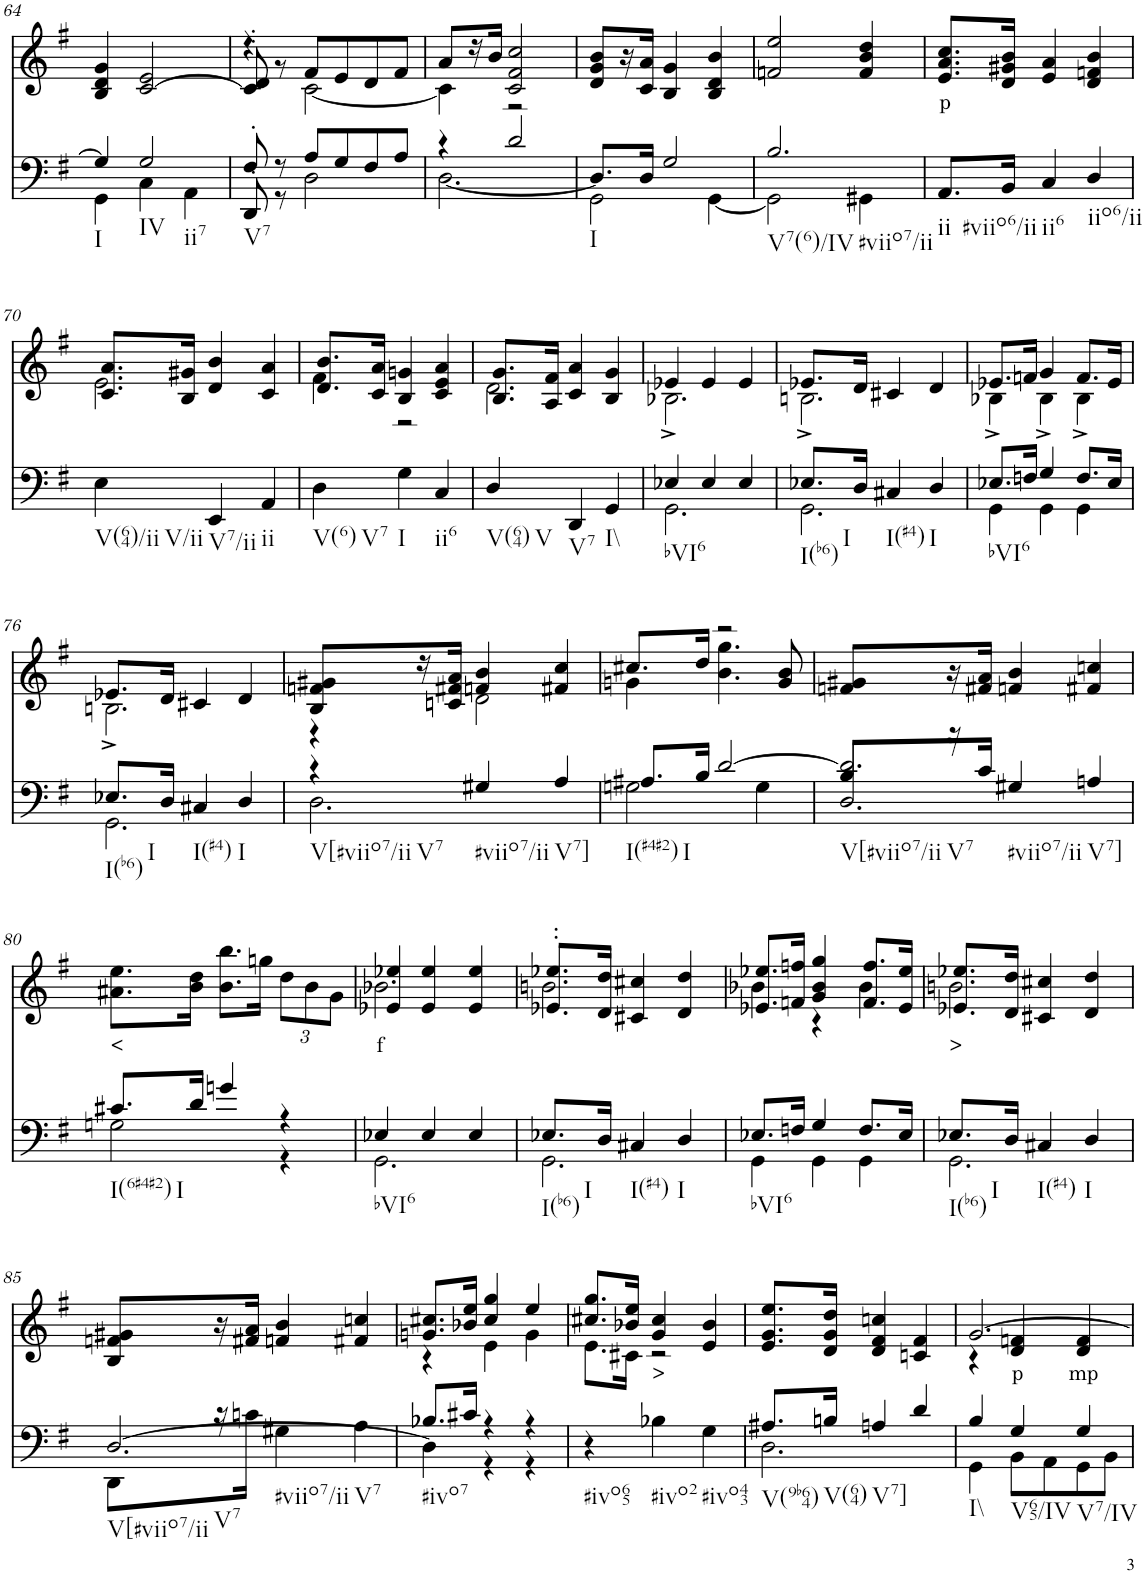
**kern	**kern	**text
*part2	*part1	*part1
*staff2	*staff1	*staff1
*I"piano	*I"piano	*
*I'Pno	*I'Pno	*
!!LO:PB:g=z
*clefF4	*clefG2	*
*k[f#]	*k[f#]	*
*G:	*G:	*
*M3/4	*M3/4	*
=64	=64	=64
*^	*	*
!LO:TX:b:t=I	!	!	!
4G/]	4GG\	4B/ 4d/ 4g/	.
!LO:TX:b:t=IV	!	!	!
!LO:TX:b:t=ii7	!	!	!
2G/	4C\	[2c/ 2e/	.
.	4AA\	.	.
=65	=65	=65	=65
*	*	*^	*
!LO:TX:b:t=V7	!	!	!	!
8F#'/	8DD'/	4r	8c/]' 8d/'	.
8r	8r	.	8r	.
8A/L	2D\	[2c\	8f#/L	.
8G/	.	.	8e/	.
8F#/	.	.	8d/	.
8A/J	.	.	8f#/J	.
=66	=66	=66	=66	=66
4r	[2.D\	8a/L	4c\]	.
.	.	16r	.	.
.	.	16b/JJ	.	.
2d/	.	2c/ 2f#/ 2cc/	2r	.
=67	=67	=67	=67	=67
!LO:TX:b:t=I	!	!	!	!
*	*	*v	*v	*
8.D/L]	2GG\	8d/ 8g/ 8b/L	.
.	.	16r	.
16D/Jk	.	16c/ 16a/JJ	.
2G/	.	4B/ 4g/	.
.	[4GG\	4B/ 4d/ 4b/	.
=68	=68	=68	=68
!LO:TX:b:t=V7(6)/IV	!	!	!
!LO:TX:b:t=#viio7/ii	!	!	!
2.B/	2GG\]	2fn/ 2ee/	.
.	4GG#X\	4f/ 4b/ 4dd/	.
=69	=69	=69	=69
!LO:TX:b:t=ii	!	!	!
!LO:TX:b:t=#viio6/ii	!	!	!
!	!	!	!LO:LY:b
*v	*v	*	*
8.AA/L	8.e/ 8.a/ 8.cc/L	p
16BB/Jk	16d/ 16g#X/ 16b/Jk	.
!LO:TX:b:t=ii6	!	!
4C/	4e/ 4a/	.
!LO:TX:b:t=iio6/ii	!	!
4D/	4d/ 4fn/ 4b/	.
!!LO:LB:g=z
=70	=70	=70
*	*^	*
!LO:TX:b:t=V(64)/ii	!	!	!
!LO:TX:b:t=V/ii	!	!	!
4E\	8.c/ 8.a/L	2.e\	.
.	16B/ 16g#X/Jk	.	.
!LO:TX:b:t=V7/ii	!	!	!
4EE/	4d/ 4b/	.	.
!LO:TX:b:t=ii	!	!	!
4AA/	4c/ 4a/	.	.
=71	=71	=71	=71
!LO:TX:b:t=V(6)	!	!	!
!LO:TX:b:t=V7	!	!	!
4D\	8.d/ 8.b/L	4f#\	.
.	16c/ 16a/Jk	.	.
!LO:TX:b:t=I	!	!	!
4G\	4B/ 4gn/	2r	.
!LO:TX:b:t=ii6	!	!	!
4C/	4c/ 4e/ 4a/	.	.
=72	=72	=72	=72
!LO:TX:b:t=V(64)	!	!	!
!LO:TX:b:t=V	!	!	!
4D/	8.B/ 8.g/L	2.d\	.
.	16A/ 16f#/Jk	.	.
!LO:TX:b:t=V7	!	!	!
4DD/	4c/ 4a/	.	.
!LO:TX:b:t=I\\	!	!	!
4GG/	4B/ 4g/	.	.
=73	=73	=73	=73
*^	*	*	*
!LO:TX:b:t=bVI6	!	!	!	!
4E-X/	2.GG\	4e-X/	2.B-X^\	.
4E-/	.	4e-/	.	.
4E-/	.	4e-/	.	.
=74	=74	=74	=74	=74
!LO:TX:b:t=I(b6)	!	!	!	!
!LO:TX:b:t=I	!	!	!	!
8.E-X/L	2.GG\	8.e-X/L	2.Bn^\	.
16D/Jk	.	16d/Jk	.	.
!LO:TX:b:t=I(#4)	!	!	!	!
4C#X/	.	4c#X/	.	.
!LO:TX:b:t=I	!	!	!	!
4D/	.	4d/	.	.
=75	=75	=75	=75	=75
!LO:TX:b:t=bVI6	!	!	!	!
8.E-X/L	4GG\	8.e-X/L	4B-X^\	.
16Fn/Jk	.	16fn/Jk	.	.
4G/	4GG\	4g/	4B-^\	.
8.F/L	4GG\	8.f/L	4B-^\	.
16E-/Jk	.	16e-/Jk	.	.
!!LO:LB:g=z	!!
=76	=76	=76	=76	=76
!LO:TX:b:t=I(b6)	!	!	!	!
!LO:TX:b:t=I	!	!	!	!
8.E-X/L	2.GG\	8.e-X/L	2.Bn^\	.
16D/Jk	.	16d/Jk	.	.
!LO:TX:b:t=I(#4)	!	!	!	!
4C#X/	.	4c#X/	.	.
!LO:TX:b:t=I	!	!	!	!
4D/	.	4d/	.	.
=77	=77	=77	=77	=77
!LO:TX:b:t=V[#viio7/ii	!	!	!	!
!LO:TX:b:t=V7	!	!	!	!
4r	2.D\	8B/ 8fn/ 8g#X/L	4r	.
.	.	16r	.	.
.	.	16cn/ 16f#X/ 16a/JJ	.	.
!LO:TX:b:t=#viio7/ii	!	!	!	!
4G#X/	.	4fn/ 4b/	2d\	.
!LO:TX:b:t=V7]	!	!	!	!
4A/	.	4f#X/ 4cc/	.	.
=78	=78	=78	=78	=78
!LO:TX:b:t=I(#4#2)	!	!	!	!
!LO:TX:b:t=I	!	!	!	!
8.A#X/L	2Gn\	8.cc#X/L	4gn\	.
16B/Jk	.	16dd/Jk	.	.
[2d/	.	2r	4.b\ 4.gg\	.
.	4G\	.	.	.
.	.	.	8g/ 8b/	.
=79	=79	=79	=79	=79
!LO:TX:b:t=V[#viio7/ii	!	!	!	!
*	*	*v	*v	*
8B/L	2.D/ 2.d/]	8fn/ 8g#X/L	.
!LO:TX:b:t=V7	!	!	!
16r	.	16r	.
16c/JJ	.	16f#X/ 16a/JJ	.
!LO:TX:b:t=#viio7/ii	!	!	!
4G#X/	.	4fn/ 4b/	.
!LO:TX:b:t=V7]	!	!	!
4An/	.	4f#X/ 4ccn/	.
!!LO:LB:g=z
=80	=80	=80	=80
!LO:TX:b:t=I(6#4#2)	!	!	!
!LO:TX:b:t=I	!	!	!
!	!	!	!LO:LY:b
8.c#X/L	2Gn\	8.a#X\ 8.ee\L	<
16d/Jk	.	16b\ 16dd\Jk	.
4gn/	.	8.b\ 8.bb\L	.
.	.	16ggn\Jk	.
*	*	*Xbrackettup	*
4r	4r	12dd\L	.
.	.	12b\	.
.	.	12g\J	.
=81	=81	=81	=81
*	*	*^	*
!LO:TX:b:t=bVI6	!	!	!	!
!	!	!	!	!LO:LY:b
4E-X/	2.GG\	2.b-X\	4e-X/ 4ee-X/	f
4E-/	.	.	4e-/ 4ee-/	.
4E-/	.	.	4e-/ 4ee-/	.
=82	=82	=82	=82	=82
!LO:TX:b:t=I(b6)	!	!	!	!
!LO:TX:b:t=I	!	!	!	!
8.E-X/L	2.GG\	2.bn\	8.e-X/' 8.ee-X/'L	.
16D/Jk	.	.	16d/ 16dd/Jk	.
!LO:TX:b:t=I(#4)	!	!	!	!
4C#X/	.	.	4c#X/ 4cc#X/	.
!LO:TX:b:t=I	!	!	!	!
4D/	.	.	4d/ 4dd/	.
=83	=83	=83	=83	=83
!LO:TX:b:t=bVI6	!	!	!	!
8.E-X/L	4GG\	8.e-X/ 8.ee-X/L	4b-X\	.
16Fn/Jk	.	16fn/ 16ffn/Jk	.	.
4G/	4GG\	4g/ 4b-/ 4gg/	4r	.
8.F/L	4GG\	8.f/ 8.ff/L	4b-\	.
16E-/Jk	.	16e-/ 16ee-/Jk	.	.
=84	=84	=84	=84	=84
!LO:TX:b:t=I(b6)	!	!	!	!
!LO:TX:b:t=I	!	!	!	!
!	!	!	!	!LO:LY:b
8.E-X/L	2.GG\	2.bn\	8.e-X/ 8.ee-X/L	>
16D/Jk	.	.	16d/ 16dd/Jk	.
!LO:TX:b:t=I(#4)	!	!	!	!
4C#X/	.	.	4c#X/ 4cc#X/	.
!LO:TX:b:t=I	!	!	!	!
4D/	.	.	4d/ 4dd/	.
!!LO:LB:g=z
=85	=85	=85	=85	=85
!LO:TX:b:t=V[#viio7/ii	!	!	!	!
*	*	*v	*v	*
8DD\L	[2.D/	8B/ 8fn/ 8g#X/L	.
!LO:TX:b:t=V7	!	!	!
16r	.	16r	.
16cn\JJ	.	16f#X/ 16a/JJ	.
!LO:TX:b:t=#viio7/ii	!	!	!
4G#X\	.	4fn/ 4b/	.
!LO:TX:b:t=V7	!	!	!
4A\	.	4f#X/ 4ccn/	.
=86	=86	=86	=86
*	*	*^	*
!LO:TX:b:t=#ivo7	!	!	!	!
8.B-X/L	4D\]	8.gn/ 8.cc#X/L	4r	.
16c#X/Jk	.	16b-X/ 16ee/Jk	.	.
4r	4r	4cc#/ 4gg/	4e\	.
4r	4r	4ee/	4g\	.
=87	=87	=87	=87	=87
!LO:TX:b:t=#ivo65	!	!	!	!
*v	*v	*	*	*
4r	8.cc#X/ 8.gg/L	8.e\L	.
.	16b-X/ 16ee/Jk	16c#X\Jk	.
!LO:TX:b:t=#ivo2	!	!	!
!	!	!	!LO:LY:a
4B-X\	4g/ 4cc#/	2r	>
!LO:TX:b:t=#ivo43	!	!	!
4G\	4e/ 4b-/	.	.
*	*v	*v	*
=88	=88	=88
*^	*	*
!LO:TX:b:t=V(9b64)	!	!	!
8.A#X/L	2.D\	8.e/ 8.g/ 8.ee/L	.
!LO:TX:b:t=V(64)	!	!	!
16Bn/Jk	.	16d/ 16g/ 16dd/Jk	.
!LO:TX:b:t=V7]	!	!	!
4An/	.	4d/ 4f#/ 4ccn/	.
4d/	.	4cn/ 4f#/	.
=89	=89	=89	=89
*	*	*^	*
!LO:TX:b:t=I\\	!	!	!	!
4B/	4GG\	[2.g/	4r	.
!LO:TX:b:t=V65/IV	!	!	!	!
!	!	!	!	!LO:LY:b
4G/	8BB\L	.	4d/ 4fn/	p
.	8AA\	.	.	.
!LO:TX:b:t=V7/IV	!	!	!	!
!	!	!	!	!LO:LY:b
4G/	8GG\	.	4d/ 4f/	mp
.	8BB\J	.	.	.
*v	*v	*	*	*
*	*v	*v	*
=	=	=
*-	*-	*-
